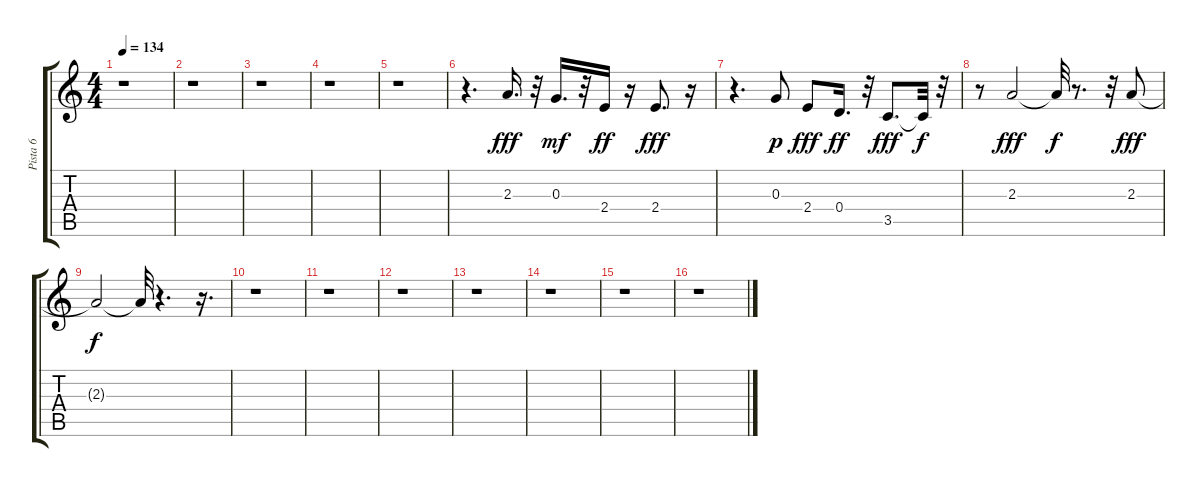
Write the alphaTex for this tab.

\track ("Pista 6" "Pista 6") {instrument electricguitarjazz}
\staff {score tabs}
\tuning (E4 B3 G3 D3 A2 E2) {hide}
\ts (4 4)
\tempo 134
\clef g2
\ks c
r.1{dy ff} |
r.1 |
r.1 |
r.1 |
r.1 |
r.4{d} 2.3.16{d dy fff} r.32 0.3.16{d dy mf} r.32 2.4.16{dy ff} r.16 2.4.8{d dy fff} r.16 |
r.4{d} 0.3.8{dy p} 2.4.8{dy fff} 0.4.16{d dy ff} r.32 3.5.8{d dy fff} 3.5{t}.32{dy f} r.32 |
r.8 2.3.2{dy fff} 2.3{t}.32{dy f} r.8{d} r.32 2.3.8{dy fff} |
2.3{t}.2{dy f} 2.3{t}.32 r.4{d} r.16{d} |
r.1 |
r.1 |
r.1 |
r.1 |
r.1 |
r.1 |
r.1
